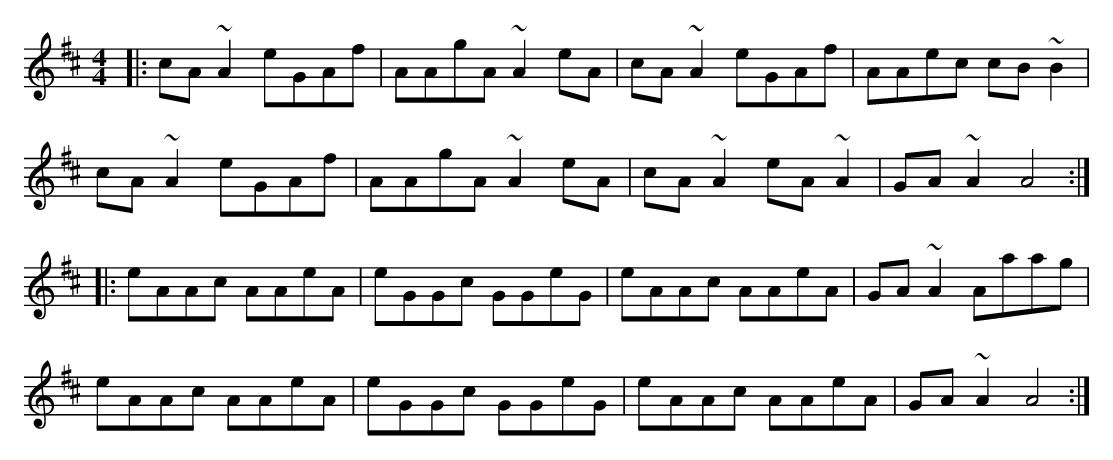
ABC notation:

X:1
M:4/4
K:Amix
|:cA ~A2 eGAf|AAgA ~A2 eA|cA ~A2 eGAf|AAec cB ~B2|
cA ~A2 eGAf|AAgA ~A2 eA|cA ~A2 eA ~A2|GA ~A2 A4:|
|:eAAc AAeA|eGGc GGeG|eAAc AAeA|GA ~A2 Aaag|
eAAc AAeA|eGGc GGeG|eAAc AAeA|GA ~A2 A4:|
